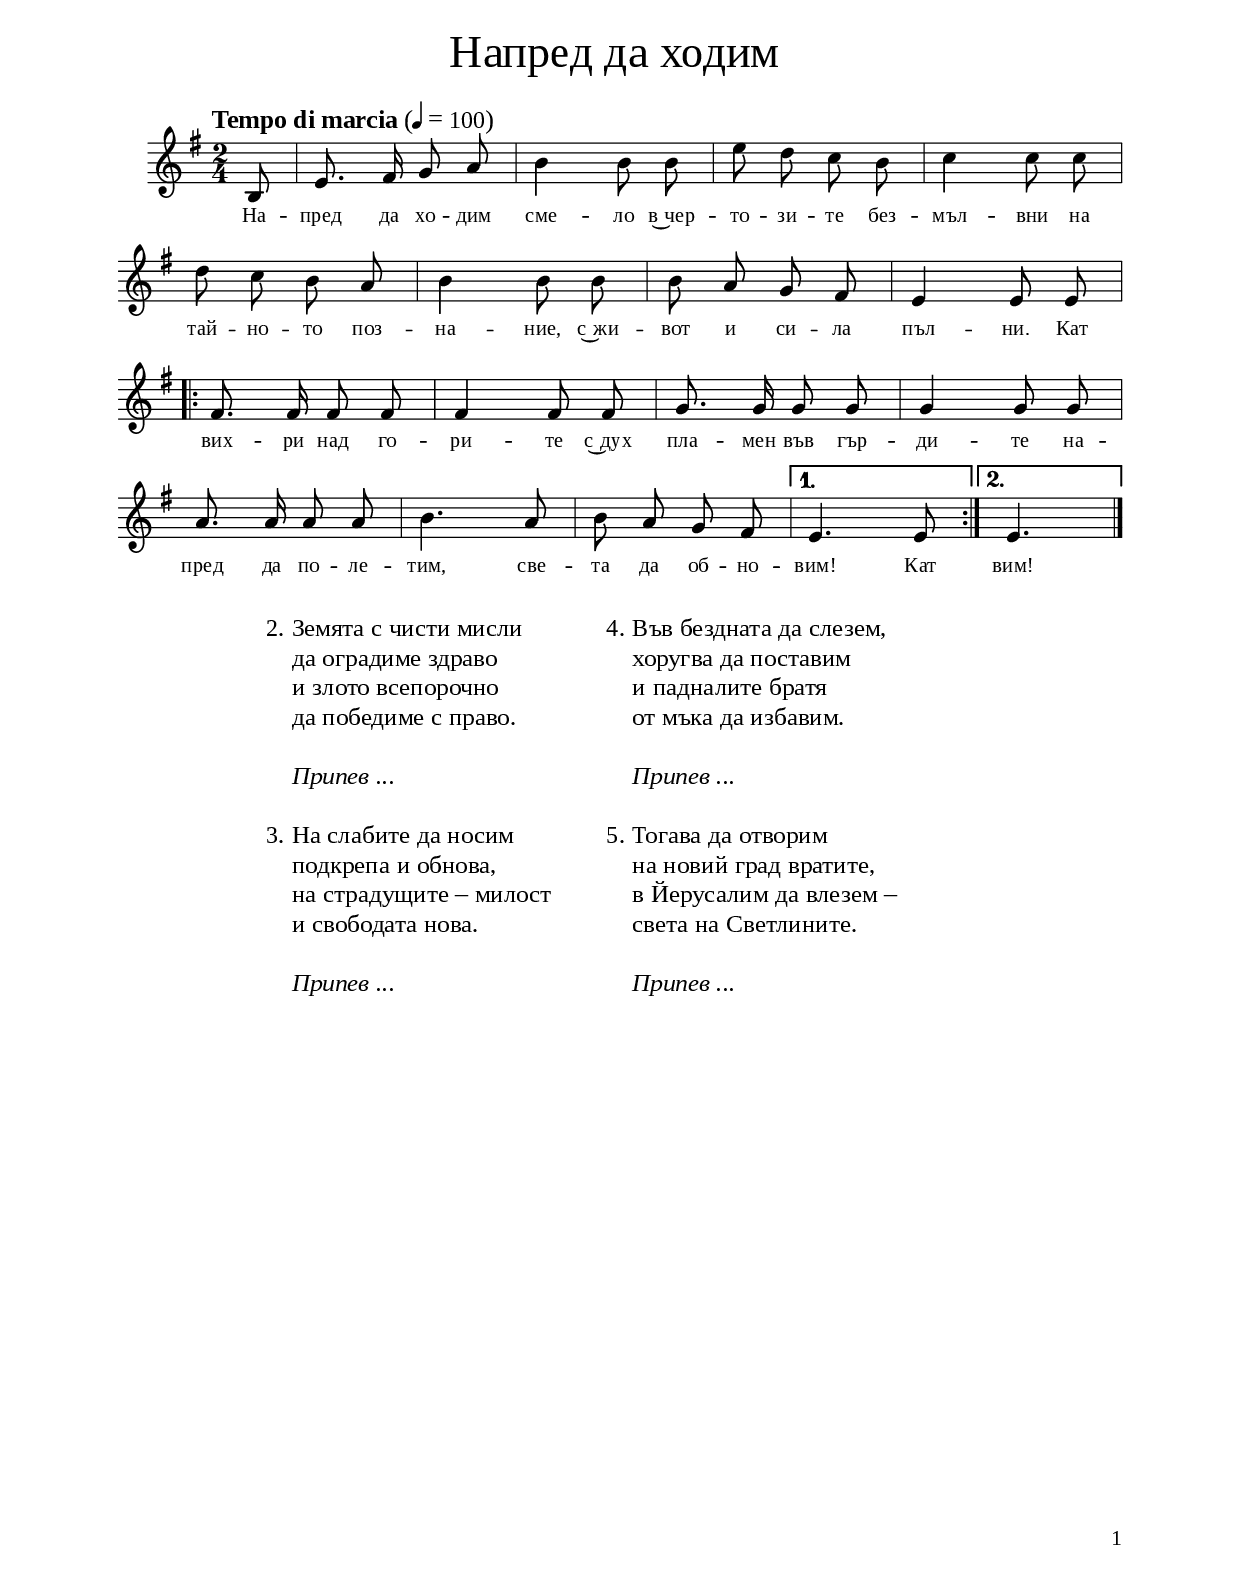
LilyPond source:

\version "2.24.3"

% include paper part and global functions
\include "include/globals.ily"

\bookpart {
  \label #'ref036
  \tocItem \markup "Напред да ходим"
  \include "include/bookpart-paper.ily"
  \score {
    \include "include/score-layout.ily"

    \new Voice \absolute {
      \clef treble
      \key e \minor
      \time 2/4
      \tempoFunc "Tempo di marcia" 4 "100"
      \autoBeamOff
      \partial 8


      b8 | e'8. fis'16 g'8 a' | b'4 b'8 b' | e''8 d'' c'' b' | c''4 c''8 c'' \break |
      d''8 c'' b' a' | b'4 b'8 b' | b'8 a' g' fis' | e'4 e'8 e' \break |
      \repeat volta 2 {
        fis'8. fis'16 fis'8 fis' |
        fis'4 fis'8 fis' |
        g'8. g'16 g'8 g' |
        g'4 g'8 g' | \break

        a'8.  a'16 a'8 a' |
        b'4. a'8 |
        b'8 a' g'  fis'8 |
      } \alternative {
        {  e'4. e'8 |}
        {e'4. \bar "|." \break }
      }
    }

    \addlyrics {
      На -- пред
      да хо -- дим сме -- ло в~чер -- то -- зи -- те
      без -- мъл -- вни на тай -- но -- то поз -- на --
      ние, с~жи -- вот и си -- ла пъл -- ни. Кат вих
      -- ри над го -- ри -- те с~дух пла -- мен във
      гър -- ди -- те на -- пред да по -- ле -- тим,
      све -- та да об -- но -- вим! Кат вим!}

      \header {
        title = \titleFunc #'ref_desc_2 "Напред да ходим " "Napred da hodim"
      }

      \midi{}

    } % score



    \markup \abs-fontsize #12 {
      \hspace #15
      \override #`(baseline-skip . ,bgCoupletBaselineSkip) % affects space between column lines
      \column {

        \line {  2. Земята с чисти мисли}

        \line {   "   "да оградиме здраво}

        \line {   "   "и злото всепорочно}

        \line {   "   "да победиме с право.}
        \line { "   "}

        \line { "   " \italic {Припев ... }}
        \line { "   "}


        \line {   3. На слабите да носим}

        \line {   "   "подкрепа и обнова,}

        \line {   "   "на страдущите – милост}

        \line {   "   "и свободата нова.}

        \line { "   "}
        \line { "   " \italic {Припев ...}}



      }

      \hspace #5
      \override #`(baseline-skip . ,bgCoupletBaselineSkip)
      \column {


        \line {  4. Във бездната да слезем,}

        \line {   "   "хоругва да поставим}

        \line {   "   "и падналите братя}

        \line {   "   "от мъка да избавим.}

        \line { "   "}
        \line { "   " \italic {Припев ...}}
        \line { "   " }

        \line {   5. Тогава да отворим}

        \line {   "   "на новий град вратите,}

        \line {   "   "в Йерусалим да влезем –}

        \line {   "   "света на Светлините.}
        \line { "   "}

        \line { "   " \italic  {Припев ...}}



      }

    } % markup

  } % bookpart
